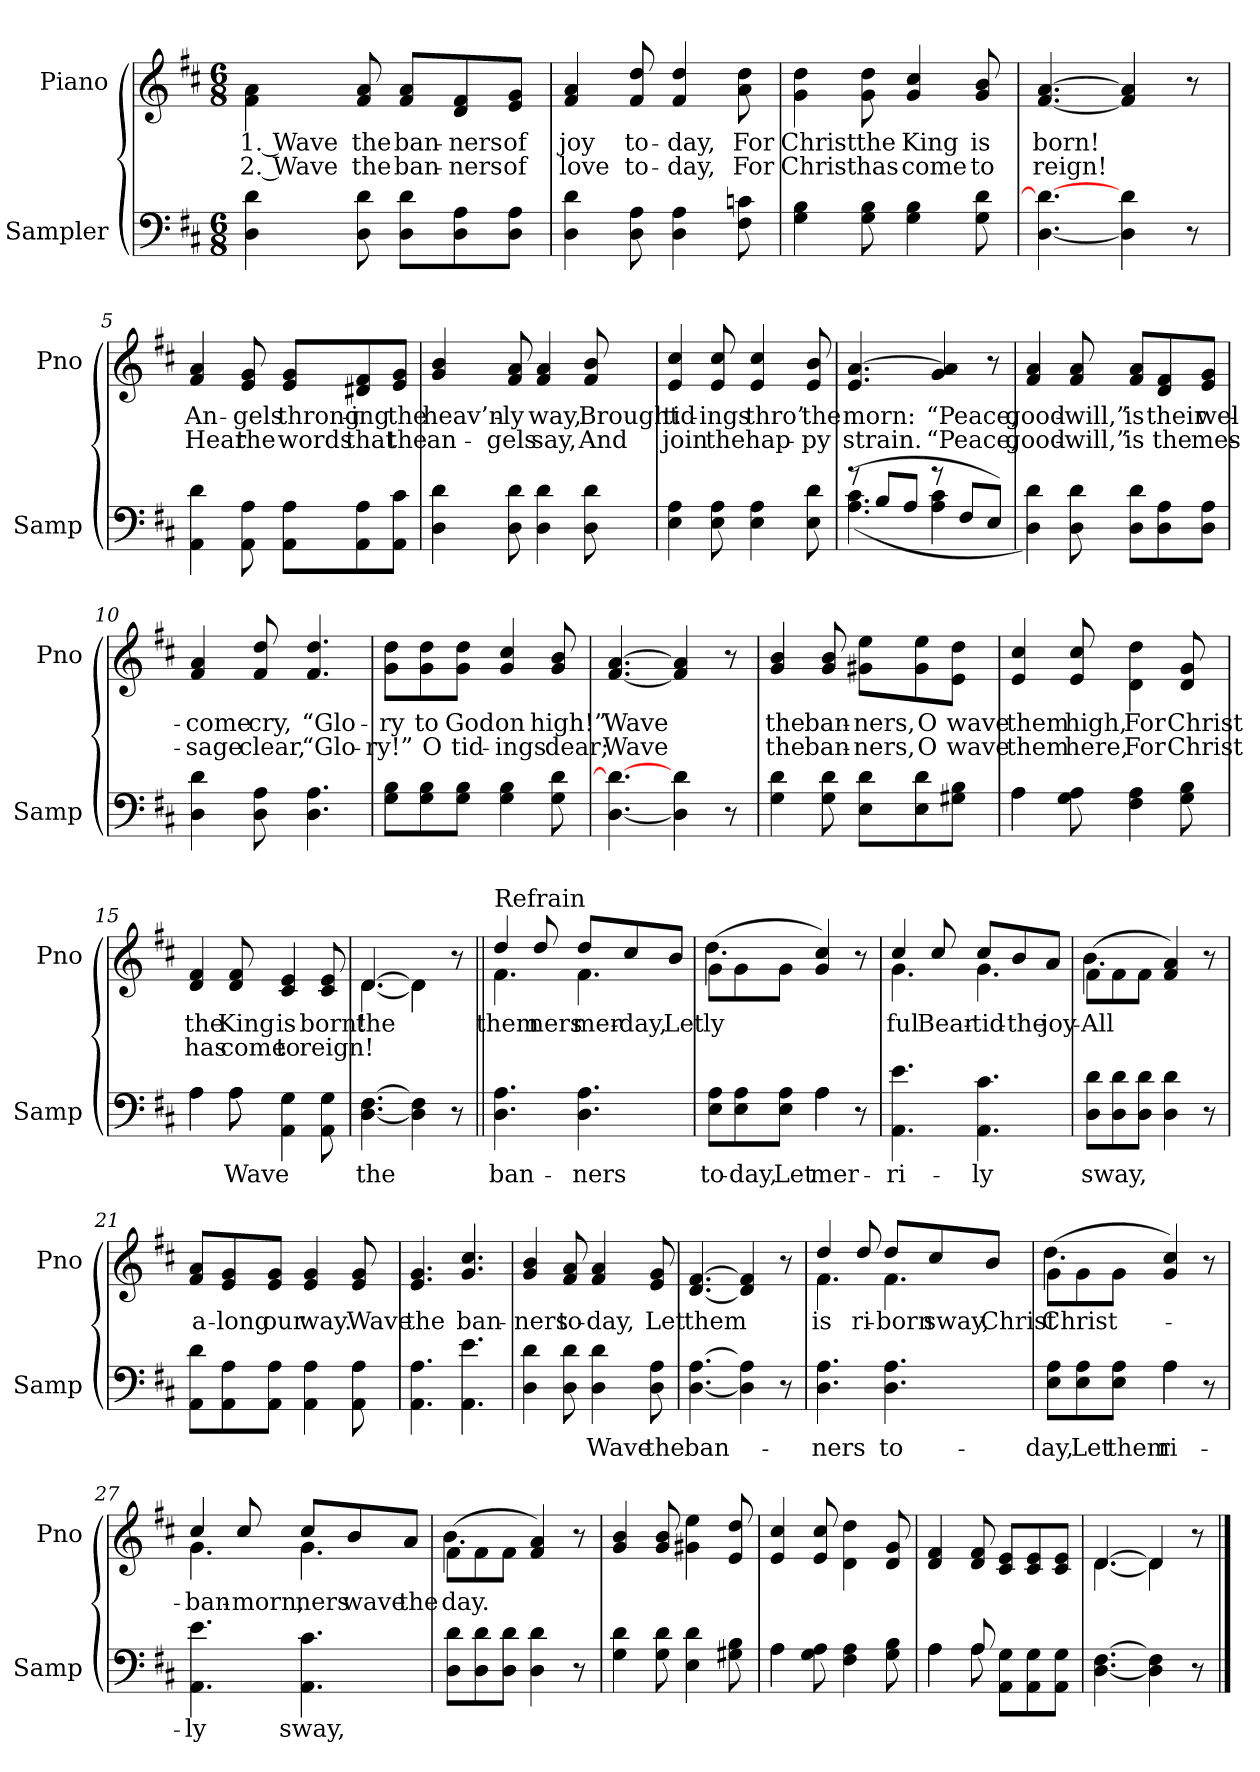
**kern	**text	**kern	**text	**text
*part2	*part2	*part1	*part1	*part1
*staff2	*staff2	*staff1	*staff1	*staff1
*I"Sampler	*	*I"Piano	*	*
*I'Samp	*	*I'Pno	*	*
*clefF4	*	*clefG2	*	*
*k[f#c#]	*	*k[f#c#]	*	*
*D:	*	*D:	*	*
*M6/8	*	*M6/8	*	*
=1	=1	=1	=1	=1
4D 4d	.	4f#\ 4a\	1. Wave	2. Wave
8D 8d	.	8f# 8a	the	the
8D\ 8d\L	.	8f#/ 8a/L	ban-	ban-
8D\ 8A\	.	8d/ 8f#/	-ners	-ners
8D\ 8A\J	.	8e/ 8g/J	of	of
=2	=2	=2	=2	=2
4D 4d	.	4f# 4a	joy	love
8D 8A	.	8f# 8dd	to-	to-
4D 4A	.	4f# 4dd	-day,	-day,
8F# 8cn	.	8a 8dd	For	For
=3	=3	=3	=3	=3
4G 4B	.	4g 4dd	Christ	Christ
8G 8B	.	8g 8dd	the	has
4G 4B	.	4g 4cc#	King	come
8G 8d	.	8g 8b	is	to
=4	=4	=4	=4	=4
[4.D 4.d_	.	[4.f# [4.a	born!	reign!
4D] 4d	.	4f#] 4a]	.	.
8r	.	8r	.	.
=5	=5	=5	=5	=5
4AA 4d	.	4f# 4a	An-	Hear
8AA 8A	.	8e 8g	-gels	the
8AA\ 8A\L	.	8e/ 8g/L	throng-	words
8AA\ 8A\	.	8d#X/ 8f#/	-ing	that
8AA\ 8c#\J	.	8e/ 8g/J	the	the
=6	=6	=6	=6	=6
4D 4d	.	4g 4b	heav’n-	an-
8D 8d	.	8f# 8a	-ly	-gels
4D 4d	.	4f# 4a	way,	say,
8D 8d	.	8f# 8b	Brought	And
=7	=7	=7	=7	=7
4E 4A	.	4e 4cc#	tid-	join
8E 8A	.	8e 8cc#	-ings	the
4E 4A	.	4e 4cc#	thro’	hap-
8E 8d	.	8e 8b	the	-py
=8	=8	=8	=8	=8
*^	*	*	*	*
(8r	(4.A 4.c#	.	4.e [4.a	morn:	strain.
8B/L	.	.	.	.	.
8A/J	.	.	.	.	.
8r	4A 4c#	.	4g 4a]	“Peace,	“Peace,
8F#/L	.	.	.	.	.
8E/J)	8ryy	.	8r	.	.
*v	*v	*	*	*	*
=9	=9	=9	=9	=9
4D 4d)	.	4f# 4a	good-	good-
8D 8d	.	8f# 8a	-will,”	-will,”
8D\ 8d\L	.	8f#/ 8a/L	is	is
8D\ 8A\	.	8d/ 8f#/	their	the
8D\ 8A\J	.	8e/ 8g/J	wel-	mes-
=10	=10	=10	=10	=10
4D 4d	.	4f# 4a	-come	-sage
8D 8A	.	8f# 8dd	cry,	clear,
4.D 4.A	.	4.f# 4.dd	“Glo-	“Glo-
=11	=11	=11	=11	=11
8G\ 8B\L	.	8g\ 8dd\L	-ry	-ry!”
8G\ 8B\	.	8g\ 8dd\	to	O
8G\ 8B\J	.	8g\ 8dd\J	God	tid-
4G 4B	.	4g 4cc#	on	-ings
8G 8d	.	8g 8b	high!”	dear;
=12	=12	=12	=12	=12
[4.D 4.d_	.	[4.f# [4.a	Wave	Wave
4D] 4d	.	4f#] 4a]	.	.
8r	.	8r	.	.
=13	=13	=13	=13	=13
4G 4d	.	4g 4b	the	the
8G 8d	.	8g 8b	ban-	ban-
8E\ 8d\L	.	8g#X\ 8ee\L	-ners,	-ners,
8E\ 8d\	.	8g#\ 8ee\	O	O
8G#X\ 8B\J	.	8e\ 8dd\J	wave	wave
=14	=14	=14	=14	=14
*^	*	*	*	*
4A\	4A	.	4e 4cc#	them	them
8G 8A	2ryy	.	8e 8cc#	high,	here,
4F# 4A	.	.	4d\ 4dd\	For	For
8G 8B	.	.	8d 8g	Christ	Christ
=15	=15	=15	=15	=15	=15
4A\	4A	.	4d 4f#	the	has
8A\	8A	Wave	8d 8f#	King	come
4AA 4G	4.ryy	.	4c# 4e	is	to
8AA 8G	.	.	8c# 8e	born!	reign!
*v	*v	*	*	*	*
=16	=16	=16	=16	=16
*	*	*^	*	*
[4.D [4.F#	the	[4.d/	[4.d	the	.
4D] 4F#]	.	4d\]	4d]	.	.
8r	.	8r	8ryy	.	.
=17||	=17||	=17||	=17||	=17||	=17||
!	!	!LO:TX:t=Refrain	!	!	!
4.D 4.A	ban-	4dd/	4.f#	them	.
.	.	8dd/	.	-ners	.
4.D 4.A	-ners	8dd/L	4.f#	mer-	.
.	.	8cc#/	.	-day,	.
.	.	8b/J	.	Let	.
=18	=18	=18	=18	=18	=18
*^	*	*	*	*	*
8E\ 8A\L	4.ryy	to-	(8g\L	4.dd	-ly	.
8E\ 8A\	.	-day,	8g\	.	.	.
8E\ 8A\J	.	Let	8g\J	.	.	.
4A\	4A	mer-	4g 4cc#)	4.ryy	.	.
8r	8ryy	.	8r	.	.	.
*v	*v	*	*	*	*	*
=19	=19	=19	=19	=19	=19
4.AA 4.e	-ri-	4cc#/	4.g	-ful	.
.	.	8cc#/	.	Bear-	.
4.AA 4.c#	-ly	8cc#/L	4.g	tid-	.
.	.	8b/	.	the	.
.	.	8a/J	.	joy-	.
=20	=20	=20	=20	=20	=20
8D\ 8d\L	sway,	(8f#\L	4.b	All	.
8D\ 8d\	.	8f#\	.	.	.
8D\ 8d\J	.	8f#\J	.	.	.
4D 4d	.	4f# 4a)	4.ryy	.	.
8r	.	8r	.	.	.
*	*	*v	*v	*	*
=21	=21	=21	=21	=21
8AA\ 8d\L	.	8f#/ 8a/L	a-	.
8AA\ 8A\	.	8e/ 8g/	-long	.
8AA\ 8A\J	.	8e/ 8g/J	our	.
4AA 4A	.	4e 4g	way.	.
8AA 8A	.	8e 8g	Wave	.
=22	=22	=22	=22	=22
4.AA 4.A	.	4.e 4.g	the	.
4.AA 4.e	.	4.g 4.cc#	ban-	.
=23	=23	=23	=23	=23
4D 4d	.	4g 4b	-ners	.
8D 8d	.	8f# 8a	to-	.
4D 4d	Wave	4f# 4a	-day,	.
8D 8A	the	8e 8g	Let	.
=24	=24	=24	=24	=24
[4.D [4.A	ban-	[4.d [4.f#	them	.
4D] 4A]	.	4d] 4f#]	.	.
8r	.	8r	.	.
=25	=25	=25	=25	=25
*	*	*^	*	*
4.D 4.A	-ners	4dd/	4.f#	is	.
.	.	8dd/	.	-ri-	.
4.D 4.A	to-	8dd/L	4.f#	born	.
.	.	8cc#/	.	sway,	.
.	.	8b/J	.	Christ	.
=26	=26	=26	=26	=26	=26
*^	*	*	*	*	*
8E\ 8A\L	4.ryy	-day,	(8g\L	4.dd	Christ-	.
8E\ 8A\	.	Let	8g\	.	.	.
8E\ 8A\J	.	them	8g\J	.	.	.
4A\	4A	-ri-	4g 4cc#)	4.ryy	.	.
8r	8ryy	.	8r	.	.	.
*v	*v	*	*	*	*	*
=27	=27	=27	=27	=27	=27
4.AA 4.e	-ly	4cc#/	4.g	ban-	.
.	.	8cc#/	.	morn,	.
4.AA 4.c#	sway,	8cc#/L	4.g	-ners	.
.	.	8b/	.	wave	.
.	.	8a/J	.	the	.
=28	=28	=28	=28	=28	=28
8D\ 8d\L	.	(8f#\L	4.b	-day.	.
8D\ 8d\	.	8f#\	.	.	.
8D\ 8d\J	.	8f#\J	.	.	.
4D 4d	.	4f# 4a)	4.ryy	.	.
8r	.	8r	.	.	.
*	*	*v	*v	*	*
=29	=29	=29	=29	=29
4G 4d	.	4g 4b	.	.
8G 8d	.	8g 8b	.	.
4E 4d	.	4g#X 4ee	.	.
8G#X 8B	.	8e 8dd	.	.
=30	=30	=30	=30	=30
*^	*	*	*	*
4A\	4A	.	4e 4cc#	.	.
8G 8A	2ryy	.	8e 8cc#	.	.
4F# 4A	.	.	4d\ 4dd\	.	.
8G 8B	.	.	8d 8g	.	.
=31	=31	=31	=31	=31	=31
4A\	4A	.	4d 4f#	.	.
8A/	8A	.	8d 8f#	.	.
8AA\ 8G\L	4.ryy	.	8c#/ 8e/L	.	.
8AA\ 8G\	.	.	8c#/ 8e/	.	.
8AA\ 8G\J	.	.	8c#/ 8e/J	.	.
*v	*v	*	*	*	*
=32	=32	=32	=32	=32
*	*	*^	*	*
[4.D [4.F#	.	[4.d/	[4.d	.	.
4D] 4F#]	.	4d/]	4d]	.	.
8r	.	8r	8ryy	.	.
*	*	*v	*v	*	*
==	==	==	==	==
*-	*-	*-	*-	*-
